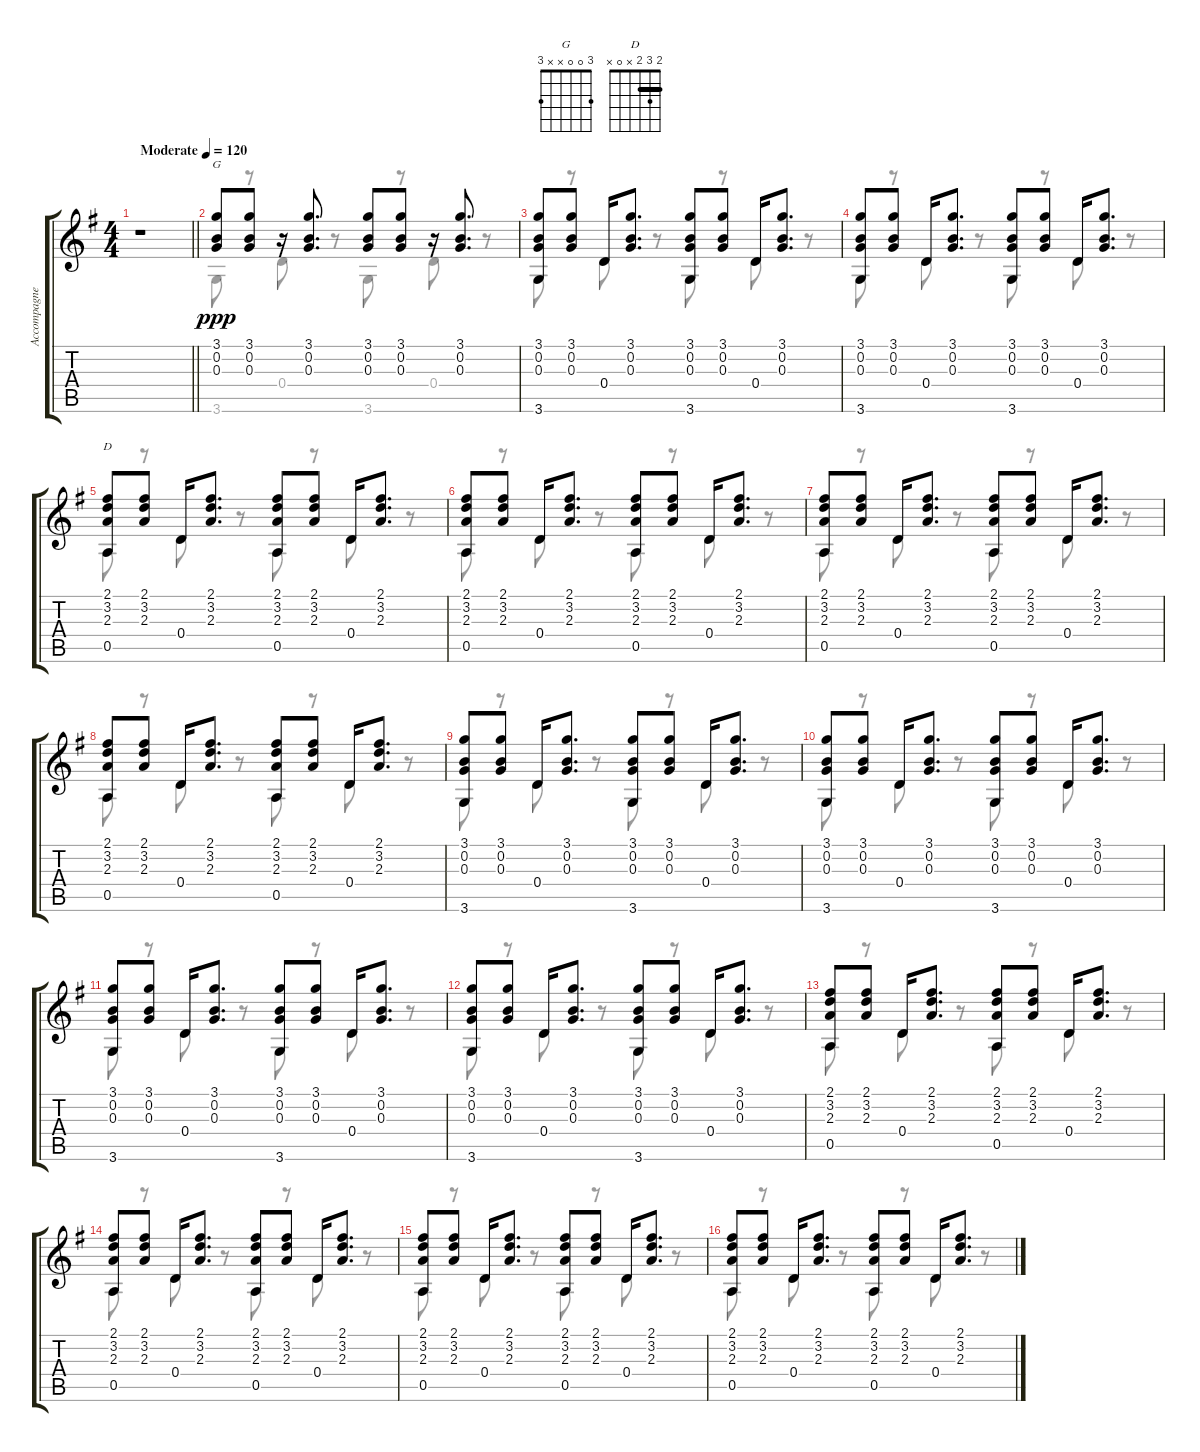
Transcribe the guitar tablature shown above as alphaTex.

\track ("Accompagnement 5" "Accompagne") {instrument acousticguitarsteel}
\staff {score tabs}
\tuning (E4 B3 G3 D3 A2 E2) {hide}
\chord ("G" 3 0 0 x x 3)
\chord ("D" 2 3 2 x 0 x) {barre 2}
\voice
\ts (4 4)
\tempo (120 "Moderate")
\clef g2
\barLineRight lightlight
\ks g
r.1{dy ppp instrument acousticguitarsteel} |
\section ("" "")
(3.1 0.2 0.3).8{ch "G"} (3.1 0.2 0.3).8 r.16 (3.1 0.2 0.3).8{d} (3.1 0.2 0.3).8 (3.1 0.2 0.3).8 r.16 (3.1 0.2 0.3).8{d} |
(3.1 0.2 0.3 3.6).8 (3.1 0.2 0.3).8 0.4.16 (3.1 0.2 0.3).8{d} (3.1 0.2 0.3 3.6).8 (3.1 0.2 0.3).8 0.4.16 (3.1 0.2 0.3).8{d} |
(3.1 0.2 0.3 3.6).8 (3.1 0.2 0.3).8 0.4.16 (3.1 0.2 0.3).8{d} (3.1 0.2 0.3 3.6).8 (3.1 0.2 0.3).8 0.4.16 (3.1 0.2 0.3).8{d} |
(2.1 3.2 2.3 0.5).8{ch "D"} (2.1 3.2 2.3).8 0.4.16 (2.1 3.2 2.3).8{d} (2.1 3.2 2.3 0.5).8 (2.1 3.2 2.3).8 0.4.16 (2.1 3.2 2.3).8{d} |
(2.1 3.2 2.3 0.5).8 (2.1 3.2 2.3).8 0.4.16 (2.1 3.2 2.3).8{d} (2.1 3.2 2.3 0.5).8 (2.1 3.2 2.3).8 0.4.16 (2.1 3.2 2.3).8{d} |
(2.1 3.2 2.3 0.5).8 (2.1 3.2 2.3).8 0.4.16 (2.1 3.2 2.3).8{d} (2.1 3.2 2.3 0.5).8 (2.1 3.2 2.3).8 0.4.16 (2.1 3.2 2.3).8{d} |
(2.1 3.2 2.3 0.5).8 (2.1 3.2 2.3).8 0.4.16 (2.1 3.2 2.3).8{d} (2.1 3.2 2.3 0.5).8 (2.1 3.2 2.3).8 0.4.16 (2.1 3.2 2.3).8{d} |
(3.1 0.2 0.3 3.6).8 (3.1 0.2 0.3).8 0.4.16 (3.1 0.2 0.3).8{d} (3.1 0.2 0.3 3.6).8 (3.1 0.2 0.3).8 0.4.16 (3.1 0.2 0.3).8{d} |
(3.1 0.2 0.3 3.6).8 (3.1 0.2 0.3).8 0.4.16 (3.1 0.2 0.3).8{d} (3.1 0.2 0.3 3.6).8 (3.1 0.2 0.3).8 0.4.16 (3.1 0.2 0.3).8{d} |
(3.1 0.2 0.3 3.6).8 (3.1 0.2 0.3).8 0.4.16 (3.1 0.2 0.3).8{d} (3.1 0.2 0.3 3.6).8 (3.1 0.2 0.3).8 0.4.16 (3.1 0.2 0.3).8{d} |
(3.1 0.2 0.3 3.6).8 (3.1 0.2 0.3).8 0.4.16 (3.1 0.2 0.3).8{d} (3.1 0.2 0.3 3.6).8 (3.1 0.2 0.3).8 0.4.16 (3.1 0.2 0.3).8{d} |
(2.1 3.2 2.3 0.5).8 (2.1 3.2 2.3).8 0.4.16 (2.1 3.2 2.3).8{d} (2.1 3.2 2.3 0.5).8 (2.1 3.2 2.3).8 0.4.16 (2.1 3.2 2.3).8{d} |
(2.1 3.2 2.3 0.5).8 (2.1 3.2 2.3).8 0.4.16 (2.1 3.2 2.3).8{d} (2.1 3.2 2.3 0.5).8 (2.1 3.2 2.3).8 0.4.16 (2.1 3.2 2.3).8{d} |
(2.1 3.2 2.3 0.5).8 (2.1 3.2 2.3).8 0.4.16 (2.1 3.2 2.3).8{d} (2.1 3.2 2.3 0.5).8 (2.1 3.2 2.3).8 0.4.16 (2.1 3.2 2.3).8{d} |
(2.1 3.2 2.3 0.5).8 (2.1 3.2 2.3).8 0.4.16 (2.1 3.2 2.3).8{d} (2.1 3.2 2.3 0.5).8 (2.1 3.2 2.3).8 0.4.16 (2.1 3.2 2.3).8{d}
\voice
\clef g2
\ottava regular
\simile none
\barLineRight lightlight
\ks g
|
3.6.8 r.8 0.4.8 r.8 3.6.8 r.8 0.4.8 r.8 |
3.6.8 r.8 0.4.8 r.8 3.6.8 r.8 0.4.8 r.8 |
3.6.8 r.8 0.4.8 r.8 3.6.8 r.8 0.4.8 r.8 |
0.5.8 r.8 0.4.8 r.8 0.5.8 r.8 0.4.8 r.8 |
0.5.8 r.8 0.4.8 r.8 0.5.8 r.8 0.4.8 r.8 |
0.5.8 r.8 0.4.8 r.8 0.5.8 r.8 0.4.8 r.8 |
0.5.8 r.8 0.4.8 r.8 0.5.8 r.8 0.4.8 r.8 |
3.6.8 r.8 0.4.8 r.8 3.6.8 r.8 0.4.8 r.8 |
3.6.8 r.8 0.4.8 r.8 3.6.8 r.8 0.4.8 r.8 |
3.6.8 r.8 0.4.8 r.8 3.6.8 r.8 0.4.8 r.8 |
3.6.8 r.8 0.4.8 r.8 3.6.8 r.8 0.4.8 r.8 |
0.5.8 r.8 0.4.8 r.8 0.5.8 r.8 0.4.8 r.8 |
0.5.8 r.8 0.4.8 r.8 0.5.8 r.8 0.4.8 r.8 |
0.5.8 r.8 0.4.8 r.8 0.5.8 r.8 0.4.8 r.8 |
0.5.8 r.8 0.4.8 r.8 0.5.8 r.8 0.4.8 r.8
